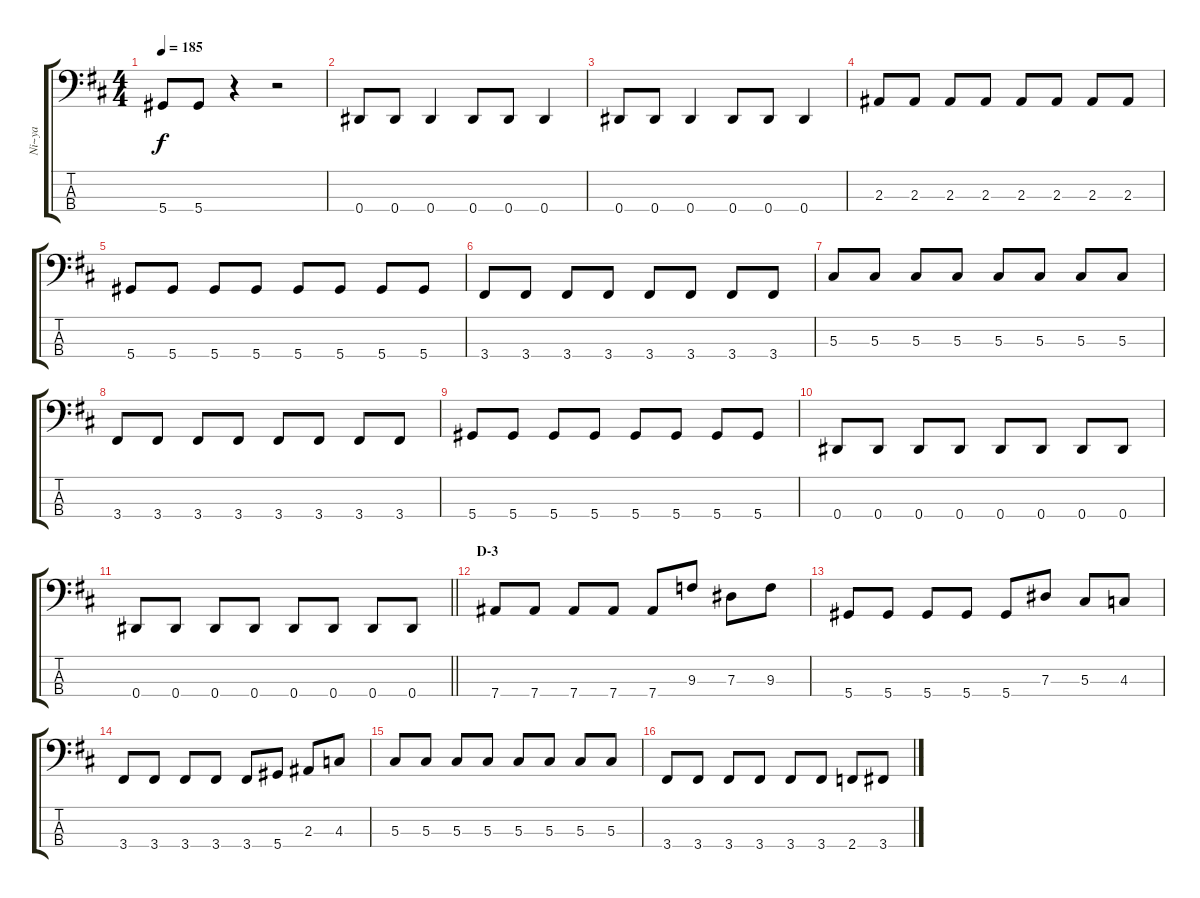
\track ("Ni~ya" "Ni~ya") {instrument electricbasspick}
\staff {score tabs}
\tuning (Gb2 Db2 Ab1 Eb1) {hide}
\ts (4 4)
\tempo 185
\clef f4
\ks d
5.4.8{dy f} 5.4.8 r.4 r.2 |
0.4.8 0.4.8 0.4.4 0.4.8 0.4.8 0.4.4 |
0.4.8 0.4.8 0.4.4 0.4.8 0.4.8 0.4.4 |
2.3.8 2.3.8 2.3.8 2.3.8 2.3.8 2.3.8 2.3.8 2.3.8 |
5.4.8 5.4.8 5.4.8 5.4.8 5.4.8 5.4.8 5.4.8 5.4.8 |
3.4.8 3.4.8 3.4.8 3.4.8 3.4.8 3.4.8 3.4.8 3.4.8 |
5.3.8 5.3.8 5.3.8 5.3.8 5.3.8 5.3.8 5.3.8 5.3.8 |
3.4.8 3.4.8 3.4.8 3.4.8 3.4.8 3.4.8 3.4.8 3.4.8 |
5.4.8 5.4.8 5.4.8 5.4.8 5.4.8 5.4.8 5.4.8 5.4.8 |
0.4.8 0.4.8 0.4.8 0.4.8 0.4.8 0.4.8 0.4.8 0.4.8 |
\barLineRight lightlight
0.4.8 0.4.8 0.4.8 0.4.8 0.4.8 0.4.8 0.4.8 0.4.8 |
\section ("" "D-3")
7.4.8 7.4.8 7.4.8 7.4.8 7.4.8 9.3.8 7.3.8 9.3.8 |
5.4.8 5.4.8 5.4.8 5.4.8 5.4.8 7.3.8 5.3.8 4.3.8 |
3.4.8 3.4.8 3.4.8 3.4.8 3.4.8 5.4.8 2.3.8 4.3.8 |
5.3.8 5.3.8 5.3.8 5.3.8 5.3.8 5.3.8 5.3.8 5.3.8 |
3.4.8 3.4.8 3.4.8 3.4.8 3.4.8 3.4.8 2.4.8 3.4.8
